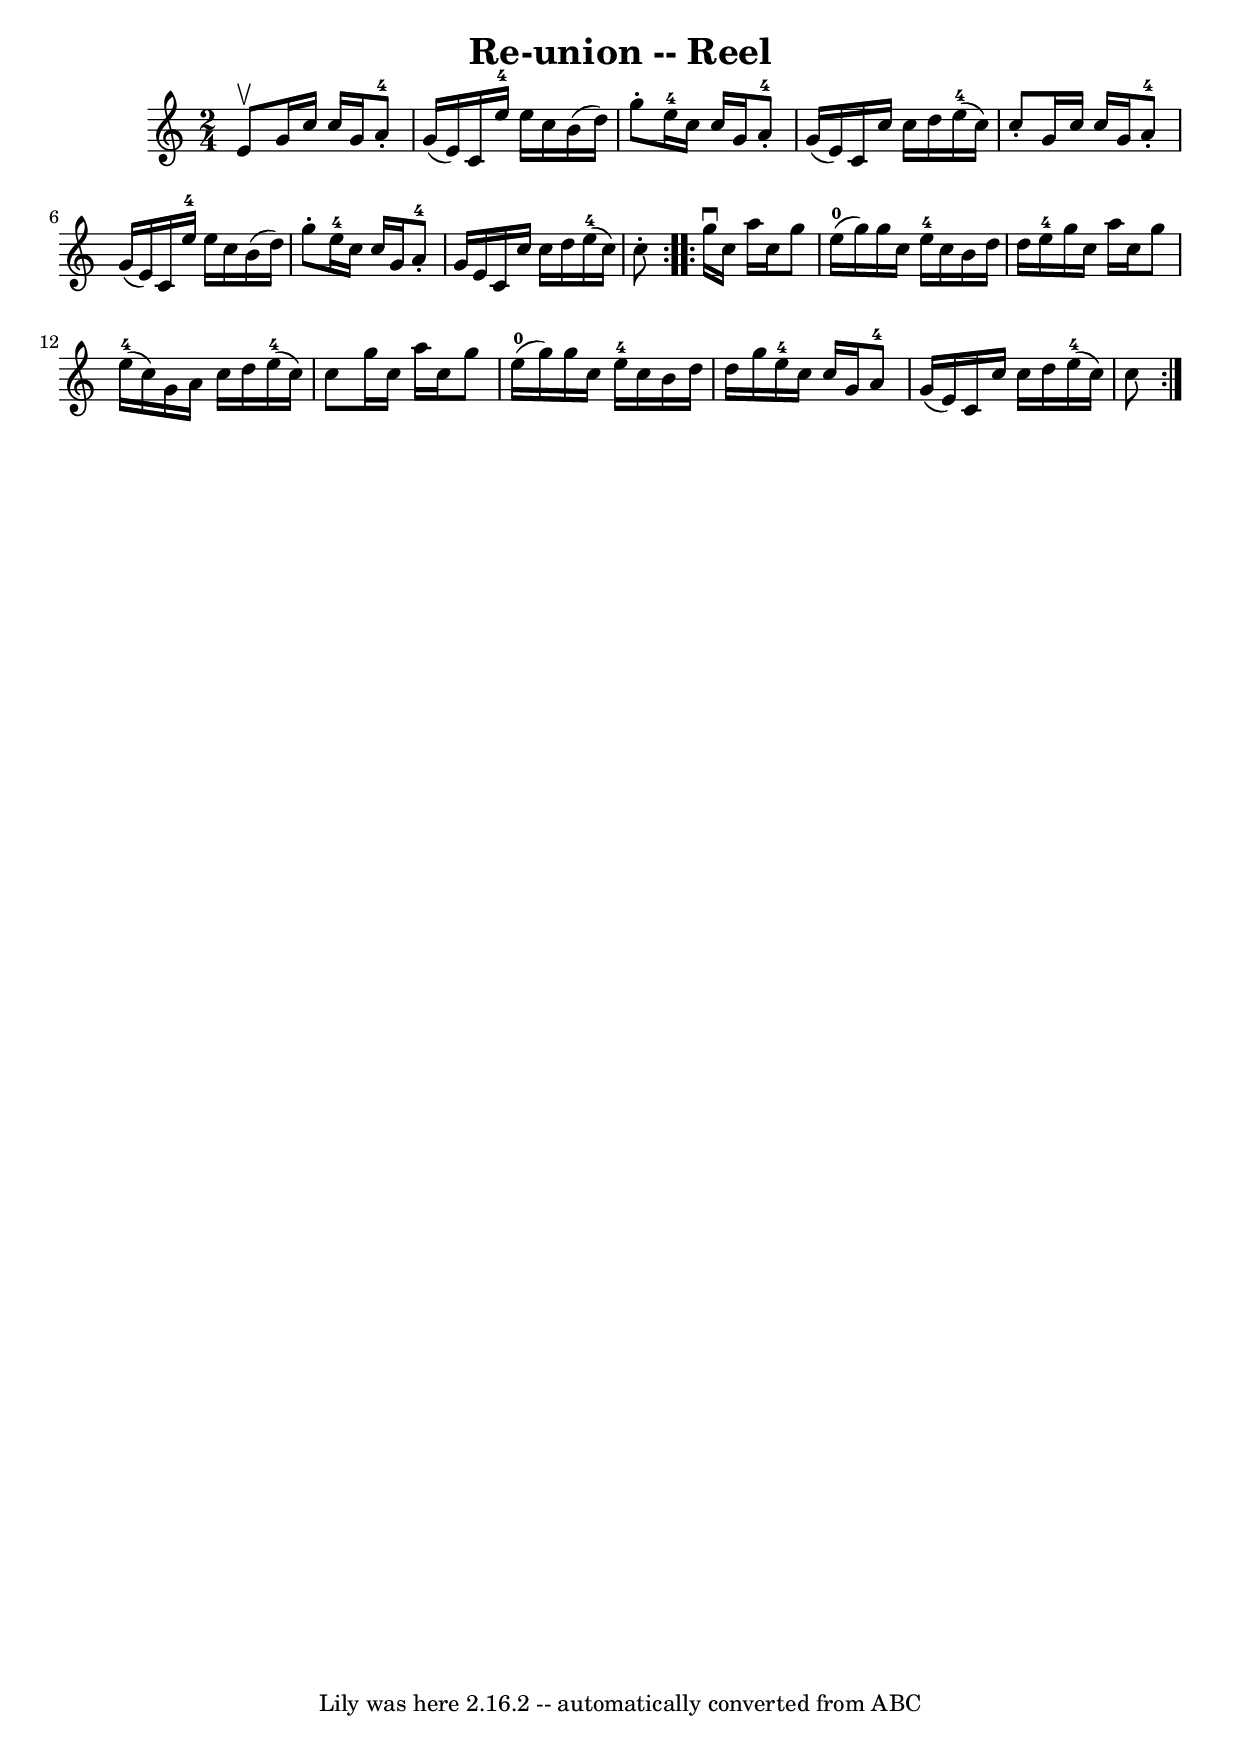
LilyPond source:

\version "2.16.2"
\include "Mammoth.ily"
\header {
  %% book = "Ryan's Mammoth Collection"
  crossRefNumber = "1"
  footnotes = "\\\\288"
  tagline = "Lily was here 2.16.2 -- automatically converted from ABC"
  title = "Re-union -- Reel"

}
voicedefault =  {



  \repeat volta 2 {

    \time 2/4 
    \key c \major
    e'8^\upbow |
    g'16 c''16 c''16    
    g'16 a'8-4-. g'16 (e'16)   |
    c'16 e''16-4   
    e''16 c''16 b'16 (d''16) g''8-.   |
    e''16-4   
    c''16 c''16 g'16 a'8-4-. g'16 (e'16)   |
    
    c'16 c''16 c''16 d''16 e''16-4(c''16) c''8-.   
    |
    g'16 c''16 c''16 g'16 a'8-4-. g'16 (e'16) 
    |
    c'16 e''16-4 e''16 c''16 b'16 (d''16) g''8-.   |
    e''16-4 c''16 c''16 g'16 a'8-4-. g'16    
    e'16    |
    c'16 c''16 c''16 d''16 e''16-4(c''16 
    ) c''8-.   
  }     
  \repeat volta 2 {
    g''16^\downbow c''16 a''16    
    c''16 g''8 e''16-0(g''16)   |
    g''16 c''16 e''16-4 c''16 b'16 d''16 d''16 e''16-4   |
    g''16    
    c''16 a''16 c''16 g''8 e''16-4(c''16)   |
    
    g'16 a'16 c''16 d''16 e''16-4(c''16) c''8    |
    
    g''16 c''16 a''16 c''16 g''8 e''16-0(g''16)   
    |
    g''16 c''16 e''16-4 c''16 b'16 d''16 d''16    
    g''16    |
    e''16-4 c''16 c''16 g'16 a'8-4 g'16 
    (e'16)   |
    c'16 c''16 c''16 d''16 e''16-4(
    c''16) c''8    
  }   

}

\score{
  <<

    \context Staff="default"
    {
      \voicedefault 
      
    }

  >>
  \layout {
    
  }
  \midi {
  }

}
